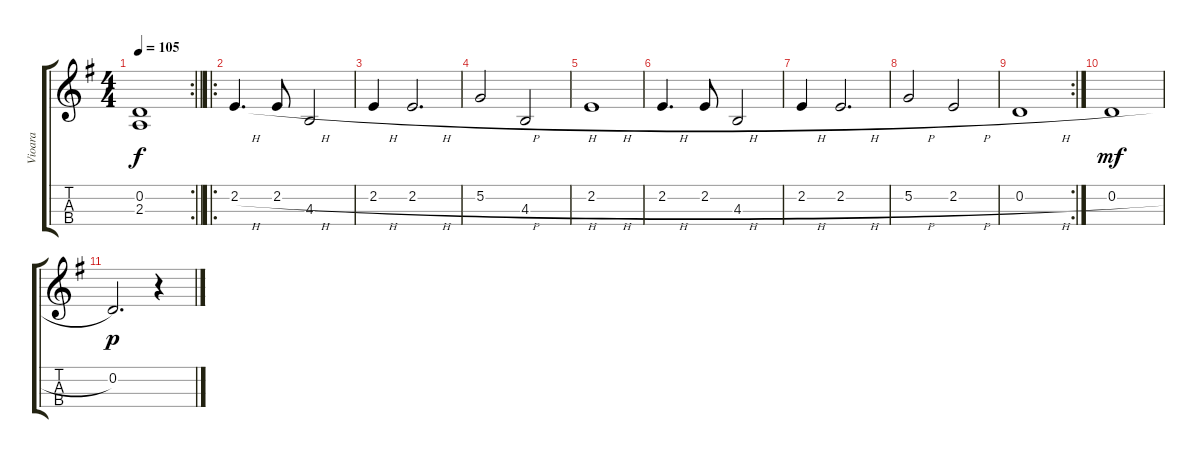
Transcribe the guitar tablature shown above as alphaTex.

\track ("Vioara" "Vioara") {instrument viola}
\staff {score tabs}
\tuning (A4 D4 G3 C3) {hide}
\rc 2
\ts (4 4)
\tempo 105
\clef g2
\barLineRight lightlight
\ks g
(0.2 2.3).1{dy f} |
\ro
2.2{h}.4{d} 2.2{h}.8 4.3.2 |
2.2{h}.4 2.2{h}.2{d} |
5.2{h}.2 4.3.2 |
2.2{h}.1 |
2.2{h}.4{d} 2.2{h}.8 4.3.2 |
2.2{h}.4 2.2{h}.2{d} |
5.2{h}.2 2.2{h}.2 |
\rc 2
0.2{h}.1 |
0.2{h}.1{dy mf} |
0.2.2{d dy p} r.4
